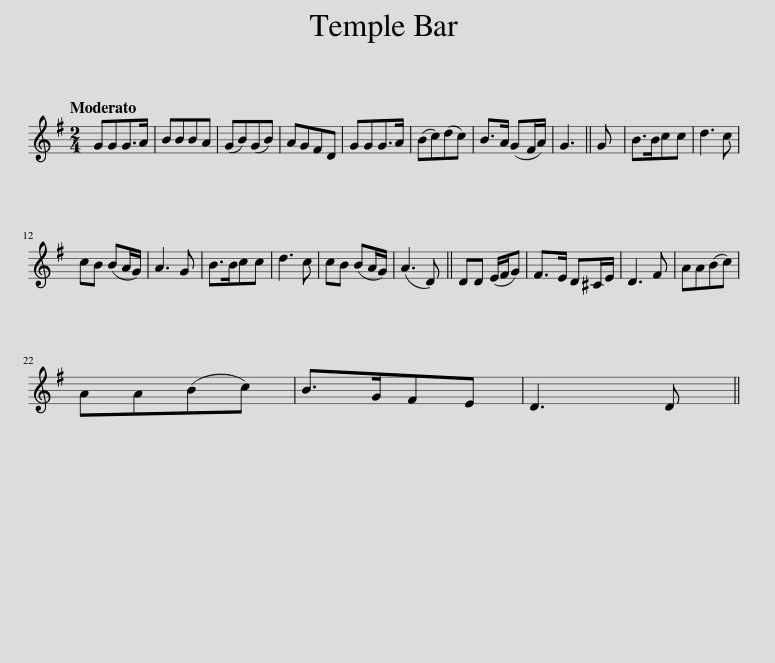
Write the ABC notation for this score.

X:1
L:1/8
Q:1/4=104
M:2/4
I:linebreak $
K:G
V:1 treble
V:1
 GGG>A | BBBA | (GB)(GB) | AGFD | GGG>A | %5
 (Bc)(dc) | B>A (GF/A/) | G3 || G | B>Bcc | %10
 d3 c |$ cB (BA/G/) | A3 G | B>Bcc | d3 c | %15
 cB (BA/G/) | (A3 D) || DD (E/F/G) | F>E D^C/E/ | D3 F | %20
 AA(Bc) |$ AA(Bc) | B>GFE | D3 D || %24
